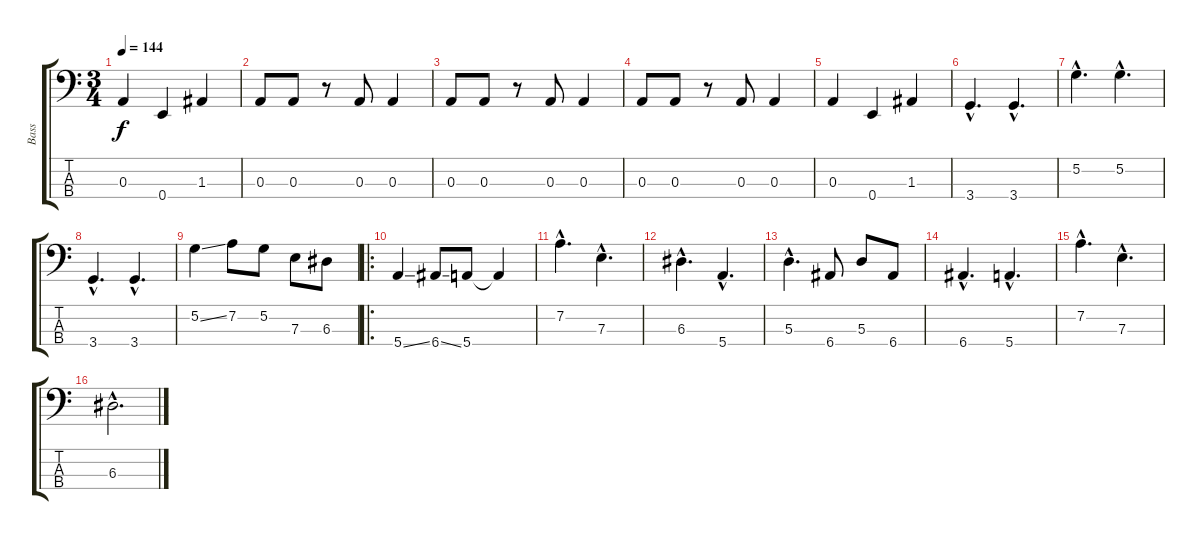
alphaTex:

\track ("Bass" "Bass") {instrument fretlessbass}
\staff {score tabs}
\tuning (G2 D2 A1 E1) {hide}
\ts (3 4)
\tempo 144
\clef f4
\ks c
0.3.4{dy f} 0.4.4 1.3.4 |
0.3.8 0.3.8 r.8 0.3.8 0.3.4 |
0.3.8 0.3.8 r.8 0.3.8 0.3.4 |
0.3.8 0.3.8 r.8 0.3.8 0.3.4 |
0.3.4 0.4.4 1.3.4 |
3.4{hac}.4{d} 3.4{hac}.4{d} |
5.2{hac}.4{d} 5.2{hac}.4{d} |
3.4{hac}.4{d} 3.4{hac}.4{d} |
5.2{ss}.4 7.2.8 5.2.8 7.3.8 6.3.8 |
\ro
5.4{ss}.4 6.4{ss}.8 5.4.8 5.4{t}.4 |
7.2{hac}.4{d} 7.3{hac}.4{d} |
6.3{hac}.4{d} 5.4{hac}.4{d} |
5.3{hac}.4{d} 6.4.8 5.3.8 6.4.8 |
6.4{hac}.4{d} 5.4{hac}.4{d} |
7.2{hac}.4{d} 7.3{hac}.4{d} |
6.3{hac}.2{d}
